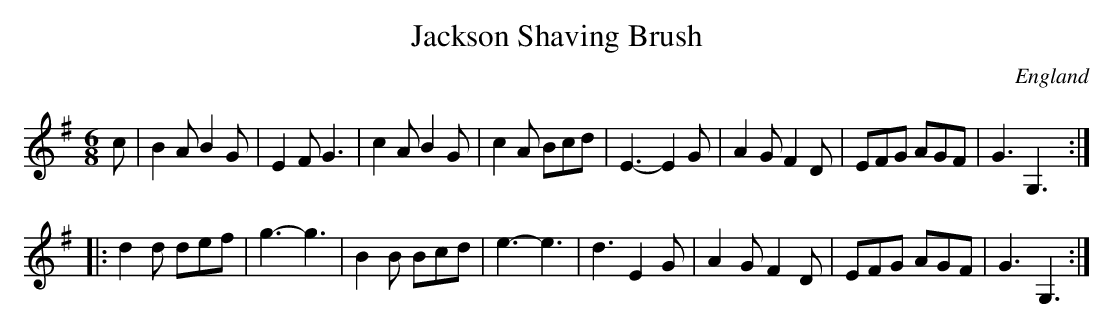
X:1
T:Jackson Shaving Brush
O:England
M:6/8
K:G
c|B2A B2G|E2F G3|c2A B2G|c2A Bcd|\
E3-E2G|A2GF2D|EFG AGF|G3 G,3:|
|:d2d def|g3-g3|B2B Bcd|e3-e3|\
d3 E2G|A2G F2D|EFG AGF|G3G,3:|
